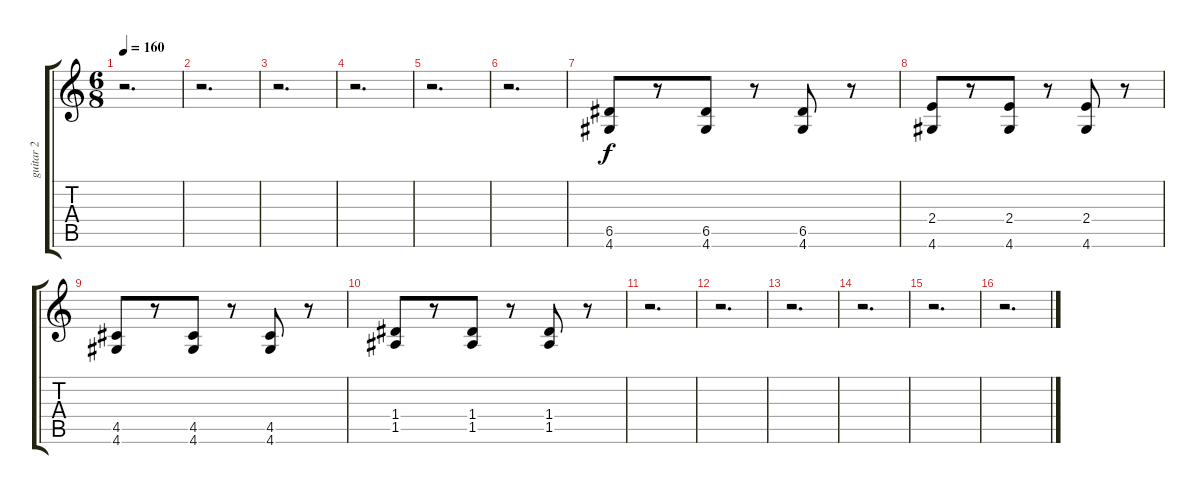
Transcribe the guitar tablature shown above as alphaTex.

\track ("guitar 2" "guitar 2") {instrument distortionguitar}
\staff {score tabs}
\tuning (E4 B3 G3 D3 A2 E2) {hide}
\ts (6 8)
\tempo 160
\clef g2
\ks c
r.2{d dy f} |
r.2{d} |
r.2{d} |
r.2{d} |
r.2{d} |
r.2{d} |
(6.5 4.6).8 r.8 (6.5 4.6).8 r.8 (6.5 4.6).8 r.8 |
(2.4 4.6).8 r.8 (2.4 4.6).8 r.8 (2.4 4.6).8 r.8 |
(4.5 4.6).8 r.8 (4.5 4.6).8 r.8 (4.5 4.6).8 r.8 |
(1.4 1.5).8 r.8 (1.4 1.5).8 r.8 (1.4 1.5).8 r.8 |
r.2{d} |
r.2{d} |
r.2{d} |
r.2{d} |
r.2{d} |
r.2{d}
